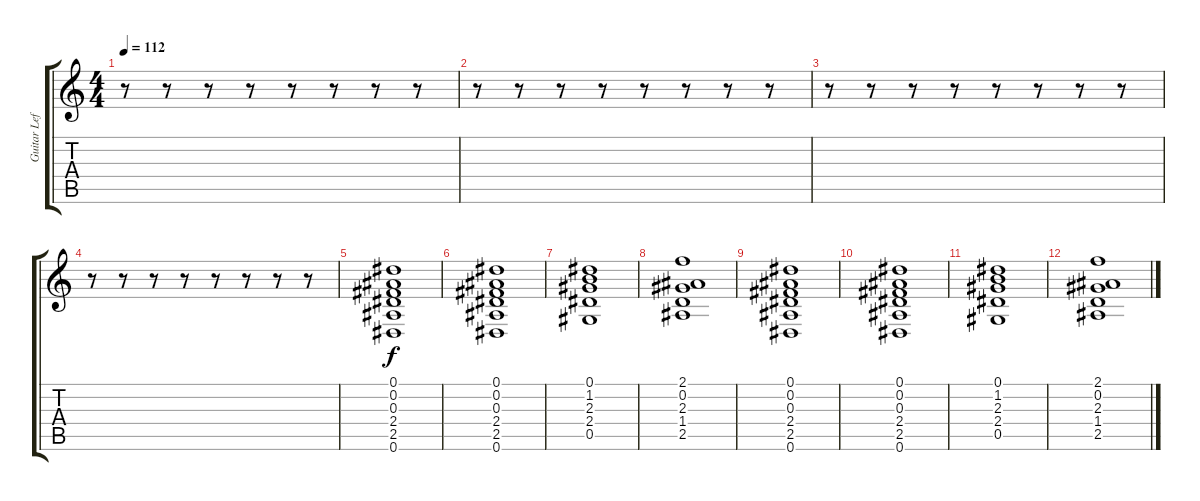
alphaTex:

\track ("Guitar Left" "Guitar Lef") {instrument acousticguitarnylon}
\staff {score tabs}
\tuning (Eb4 Bb3 Gb3 Db3 Ab2 Eb2) {hide}
\ts (4 4)
\tempo 112
\clef g2
\ks c
r.8{dy f} r.8 r.8 r.8 r.8 r.8 r.8 r.8 |
r.8 r.8 r.8 r.8 r.8 r.8 r.8 r.8 |
r.8 r.8 r.8 r.8 r.8 r.8 r.8 r.8 |
r.8 r.8 r.8 r.8 r.8 r.8 r.8 r.8 |
(0.1 0.2 0.3 2.4 2.5 0.6).1 |
(0.1 0.2 0.3 2.4 2.5 0.6).1 |
(0.1 1.2 2.3 2.4 0.5).1 |
(2.1 0.2 2.3 1.4 2.5).1 |
(0.1 0.2 0.3 2.4 2.5 0.6).1 |
(0.1 0.2 0.3 2.4 2.5 0.6).1 |
(0.1 1.2 2.3 2.4 0.5).1 |
(2.1 0.2 2.3 1.4 2.5).1
